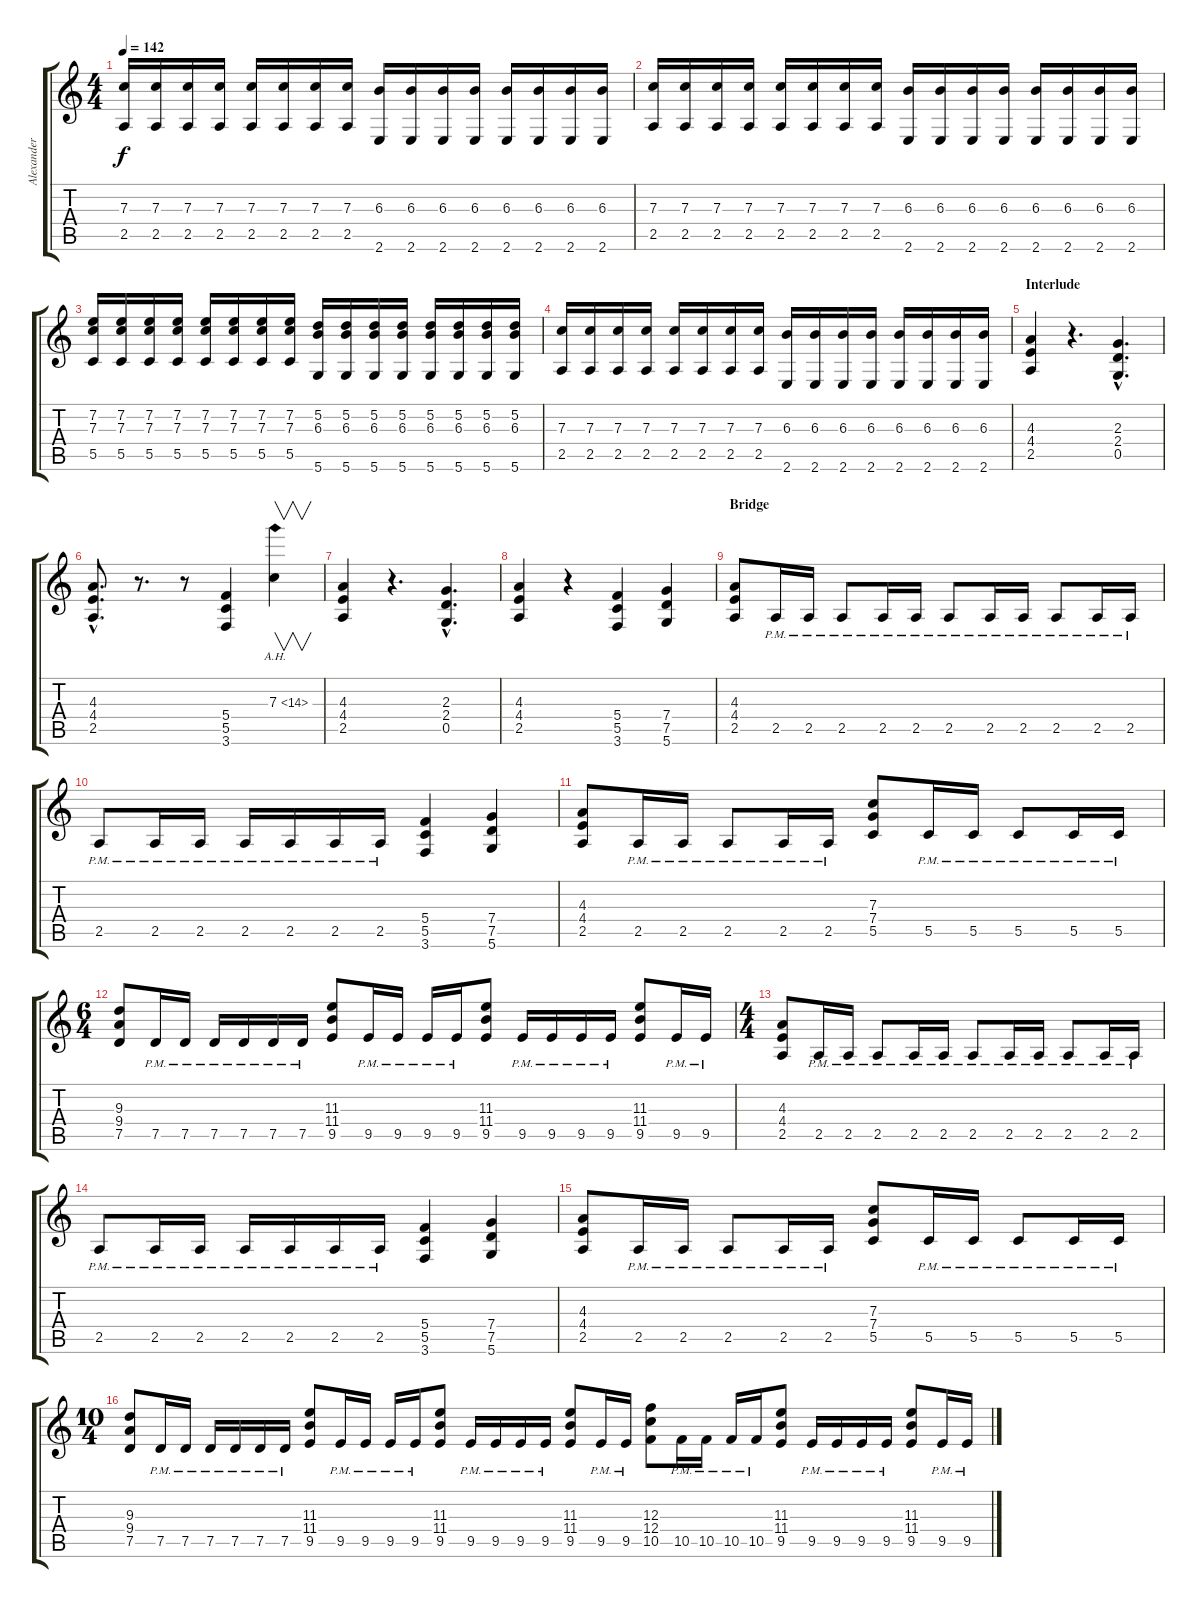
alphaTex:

\track ("Alexander Kuoppala" "Alexander ") {instrument distortionguitar}
\staff {score tabs}
\tuning (D4 A3 F3 C3 G2 D2) {hide}
\ts (4 4)
\tempo 142
\clef g2
\ks c
(7.3 2.5).16{dy f} (7.3 2.5).16 (7.3 2.5).16 (7.3 2.5).16 (7.3 2.5).16 (7.3 2.5).16 (7.3 2.5).16 (7.3 2.5).16 (6.3 2.6).16 (6.3 2.6).16 (6.3 2.6).16 (6.3 2.6).16 (6.3 2.6).16 (6.3 2.6).16 (6.3 2.6).16 (6.3 2.6).16 |
(7.3 2.5).16 (7.3 2.5).16 (7.3 2.5).16 (7.3 2.5).16 (7.3 2.5).16 (7.3 2.5).16 (7.3 2.5).16 (7.3 2.5).16 (6.3 2.6).16 (6.3 2.6).16 (6.3 2.6).16 (6.3 2.6).16 (6.3 2.6).16 (6.3 2.6).16 (6.3 2.6).16 (6.3 2.6).16 |
(7.2 7.3 5.5).16 (7.2 7.3 5.5).16 (7.2 7.3 5.5).16 (7.2 7.3 5.5).16 (7.2 7.3 5.5).16 (7.2 7.3 5.5).16 (7.2 7.3 5.5).16 (7.2 7.3 5.5).16 (5.2 6.3 5.6).16 (5.2 6.3 5.6).16 (5.2 6.3 5.6).16 (5.2 6.3 5.6).16 (5.2 6.3 5.6).16 (5.2 6.3 5.6).16 (5.2 6.3 5.6).16 (5.2 6.3 5.6).16 |
(7.3 2.5).16 (7.3 2.5).16 (7.3 2.5).16 (7.3 2.5).16 (7.3 2.5).16 (7.3 2.5).16 (7.3 2.5).16 (7.3 2.5).16 (6.3 2.6).16 (6.3 2.6).16 (6.3 2.6).16 (6.3 2.6).16 (6.3 2.6).16 (6.3 2.6).16 (6.3 2.6).16 (6.3 2.6).16 |
\section ("" "Interlude")
(4.3 4.4 2.5).4 r.4{d} (2.3{hac} 2.4{hac} 0.5{hac}).4{d} |
(4.3{hac} 4.4{hac} 2.5{hac}).8{d} r.8{d} r.8 (5.4 5.5 3.6).4 7.3{ah 7}.4{v} |
(4.3 4.4 2.5).4 r.4{d} (2.3{hac} 2.4{hac} 0.5{hac}).4{d} |
(4.3 4.4 2.5).4 r.4 (5.4 5.5 3.6).4 (7.4 7.5 5.6).4 |
\section ("" "Bridge")
(4.3 4.4 2.5).8 2.5{pm}.16 2.5{pm}.16 2.5{pm}.8 2.5{pm}.16 2.5{pm}.16 2.5{pm}.8 2.5{pm}.16 2.5{pm}.16 2.5{pm}.8 2.5{pm}.16 2.5{pm}.16 |
2.5{pm}.8 2.5{pm}.16 2.5{pm}.16 2.5{pm}.16 2.5{pm}.16 2.5{pm}.16 2.5{pm}.16 (5.4 5.5 3.6).4 (7.4 7.5 5.6).4 |
(4.3 4.4 2.5).8 2.5{pm}.16 2.5{pm}.16 2.5{pm}.8 2.5{pm}.16 2.5{pm}.16 (7.3 7.4 5.5).8 5.5{pm}.16 5.5{pm}.16 5.5{pm}.8 5.5{pm}.16 5.5{pm}.16 |
\ts (6 4)
(9.3 9.4 7.5).8 7.5{pm}.16 7.5{pm}.16 7.5{pm}.16 7.5{pm}.16 7.5{pm}.16 7.5{pm}.16 (11.3 11.4 9.5).8 9.5{pm}.16 9.5{pm}.16 9.5{pm}.16 9.5{pm}.16 (11.3 11.4 9.5).8 9.5{pm}.16 9.5{pm}.16 9.5{pm}.16 9.5{pm}.16 (11.3 11.4 9.5).8 9.5{pm}.16 9.5{pm}.16 |
\ts (4 4)
(4.3 4.4 2.5).8 2.5{pm}.16 2.5{pm}.16 2.5{pm}.8 2.5{pm}.16 2.5{pm}.16 2.5{pm}.8 2.5{pm}.16 2.5{pm}.16 2.5{pm}.8 2.5{pm}.16 2.5{pm}.16 |
2.5{pm}.8 2.5{pm}.16 2.5{pm}.16 2.5{pm}.16 2.5{pm}.16 2.5{pm}.16 2.5{pm}.16 (5.4 5.5 3.6).4 (7.4 7.5 5.6).4 |
(4.3 4.4 2.5).8 2.5{pm}.16 2.5{pm}.16 2.5{pm}.8 2.5{pm}.16 2.5{pm}.16 (7.3 7.4 5.5).8 5.5{pm}.16 5.5{pm}.16 5.5{pm}.8 5.5{pm}.16 5.5{pm}.16 |
\ts (10 4)
(9.3 9.4 7.5).8 7.5{pm}.16 7.5{pm}.16 7.5{pm}.16 7.5{pm}.16 7.5{pm}.16 7.5{pm}.16 (11.3 11.4 9.5).8 9.5{pm}.16 9.5{pm}.16 9.5{pm}.16 9.5{pm}.16 (11.3 11.4 9.5).8 9.5{pm}.16 9.5{pm}.16 9.5{pm}.16 9.5{pm}.16 (11.3 11.4 9.5).8 9.5{pm}.16 9.5{pm}.16 (12.3 12.4 10.5).8 10.5{pm}.16 10.5{pm}.16 10.5{pm}.16 10.5{pm}.16 (11.3 11.4 9.5).8 9.5{pm}.16 9.5{pm}.16 9.5{pm}.16 9.5{pm}.16 (11.3 11.4 9.5).8 9.5{pm}.16 9.5{pm}.16
